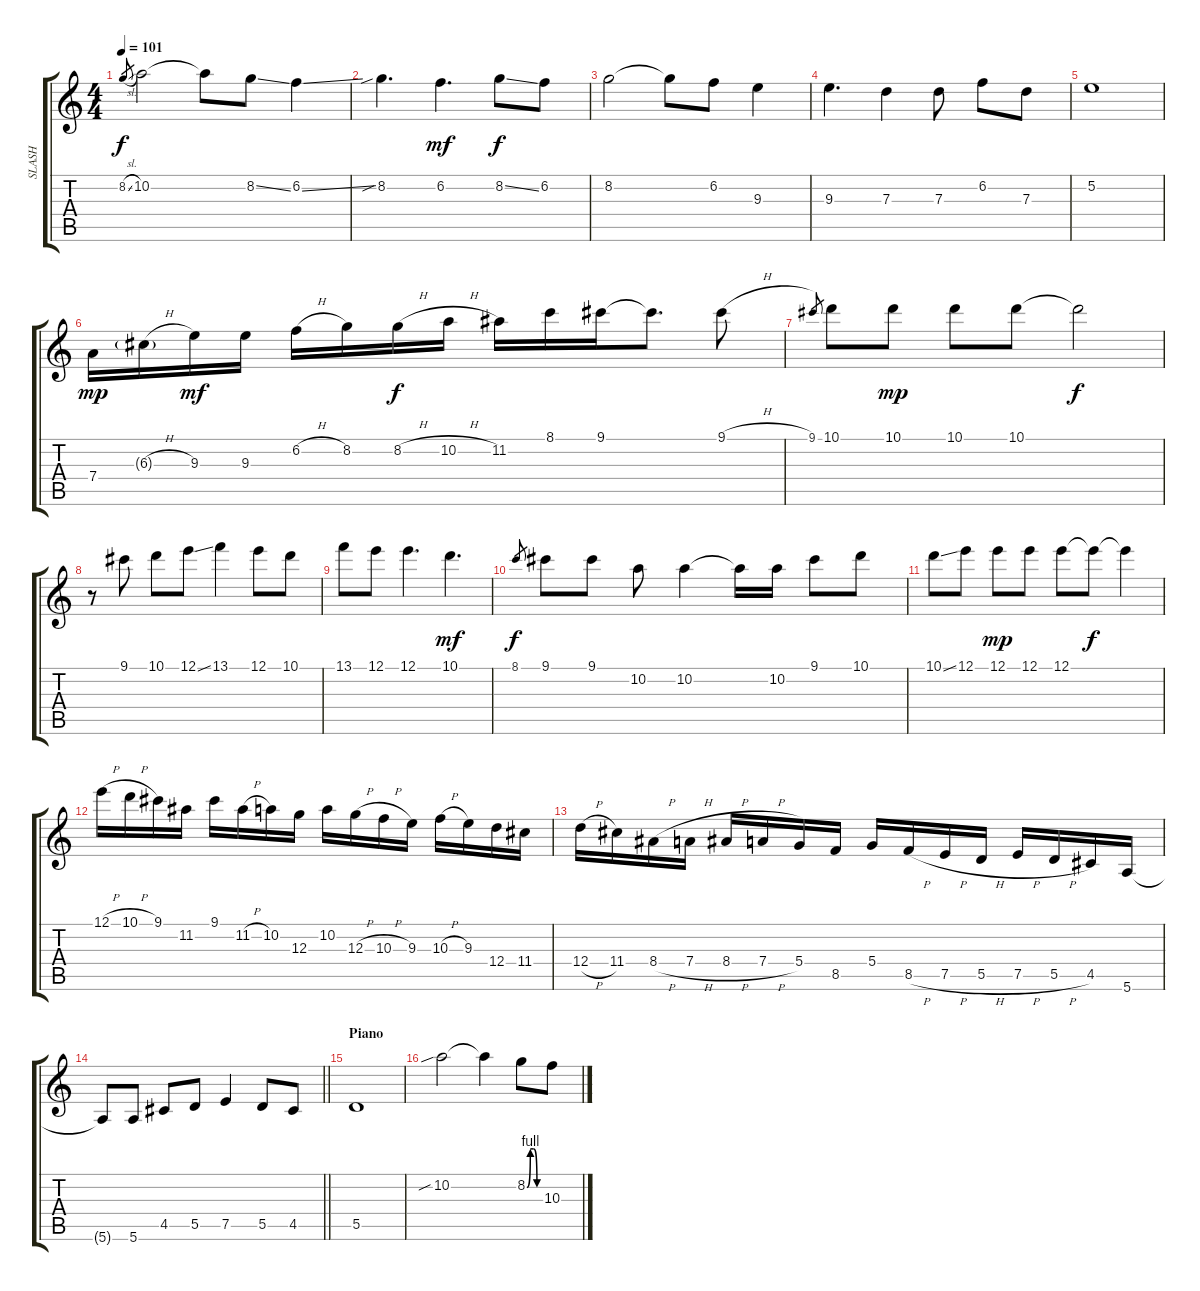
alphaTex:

\track ("SLASH" "SLASH") {instrument acousticguitarnylon}
\staff {score tabs}
\tuning (E4 B3 G3 D3 A2 E2) {hide}
\ts (4 4)
\tempo 101
\clef g2
\ks c
8.2{sl}.8{gr dy f} 10.2.2 10.2{t}.8 8.2{ss}.8 6.2{ss}.4 |
8.2{sib}.4{d} 6.2.4{d dy mf} 8.2{ss}.8{dy f} 6.2.8 |
8.2.2 8.2{t}.8 6.2.8 9.3.4 |
9.3.4{d} 7.3.4 7.3.8 6.2.8 7.3.8 |
5.2.1 |
7.4.16{dy mp} 6.3{h g}.16 9.3.16{dy mf} 9.3.16 6.2{h}.16 8.2.16 8.2{h}.16{dy f} 10.2{h}.16 11.2.16 8.1.16 9.1.16 9.1{t}.8{d} 9.1{h}.8 |
9.1.8{gr} 10.1.8 10.1.8{dy mp} 10.1.8 10.1.8 10.1{t}.2{dy f} |
r.8 9.1.8 10.1.8 12.1{ss}.8 13.1.4 12.1.8 10.1.8 |
13.1.8 12.1.8 12.1.4{d} 10.1.4{d dy mf} |
8.1.8{gr dy f} 9.1.8 9.1.8 10.2.8 10.2.4 10.2{t}.16 10.2.16 9.1.8 10.1.8 |
10.1{ss}.8 12.1.8 12.1.8{dy mp} 12.1.8 12.1.8 12.1{t}.8{dy f} 12.1{t}.4 |
12.1{h}.16 10.1{h}.16 9.1.16 11.2.16 9.1.16 11.2{h}.16 10.2.16 12.3.16 10.2.16 12.3{h}.16 10.3{h}.16 9.3.16 10.3{h}.16 9.3.16 12.4.16 11.4.16 |
12.4{h}.16 11.4.16 8.4{h}.16 7.4{h}.16 8.4{h}.16 7.4{h}.16 5.4.16 8.5.16 5.4.16 8.5{h}.16 7.5{h}.16 5.5{h}.16 7.5{h}.16 5.5{h}.16 4.5.16 5.6.16 |
\barLineRight lightlight
5.6{t}.8 5.6.8 4.5.8 5.5.8 7.5.4 5.5.8 4.5.8 |
\section ("" "Piano")
5.5.1 |
10.2{sib}.2 10.2{t}.4 8.2{be (custom 0 0 15 4 30 4 45 0 60 0)}.8 10.3.8
